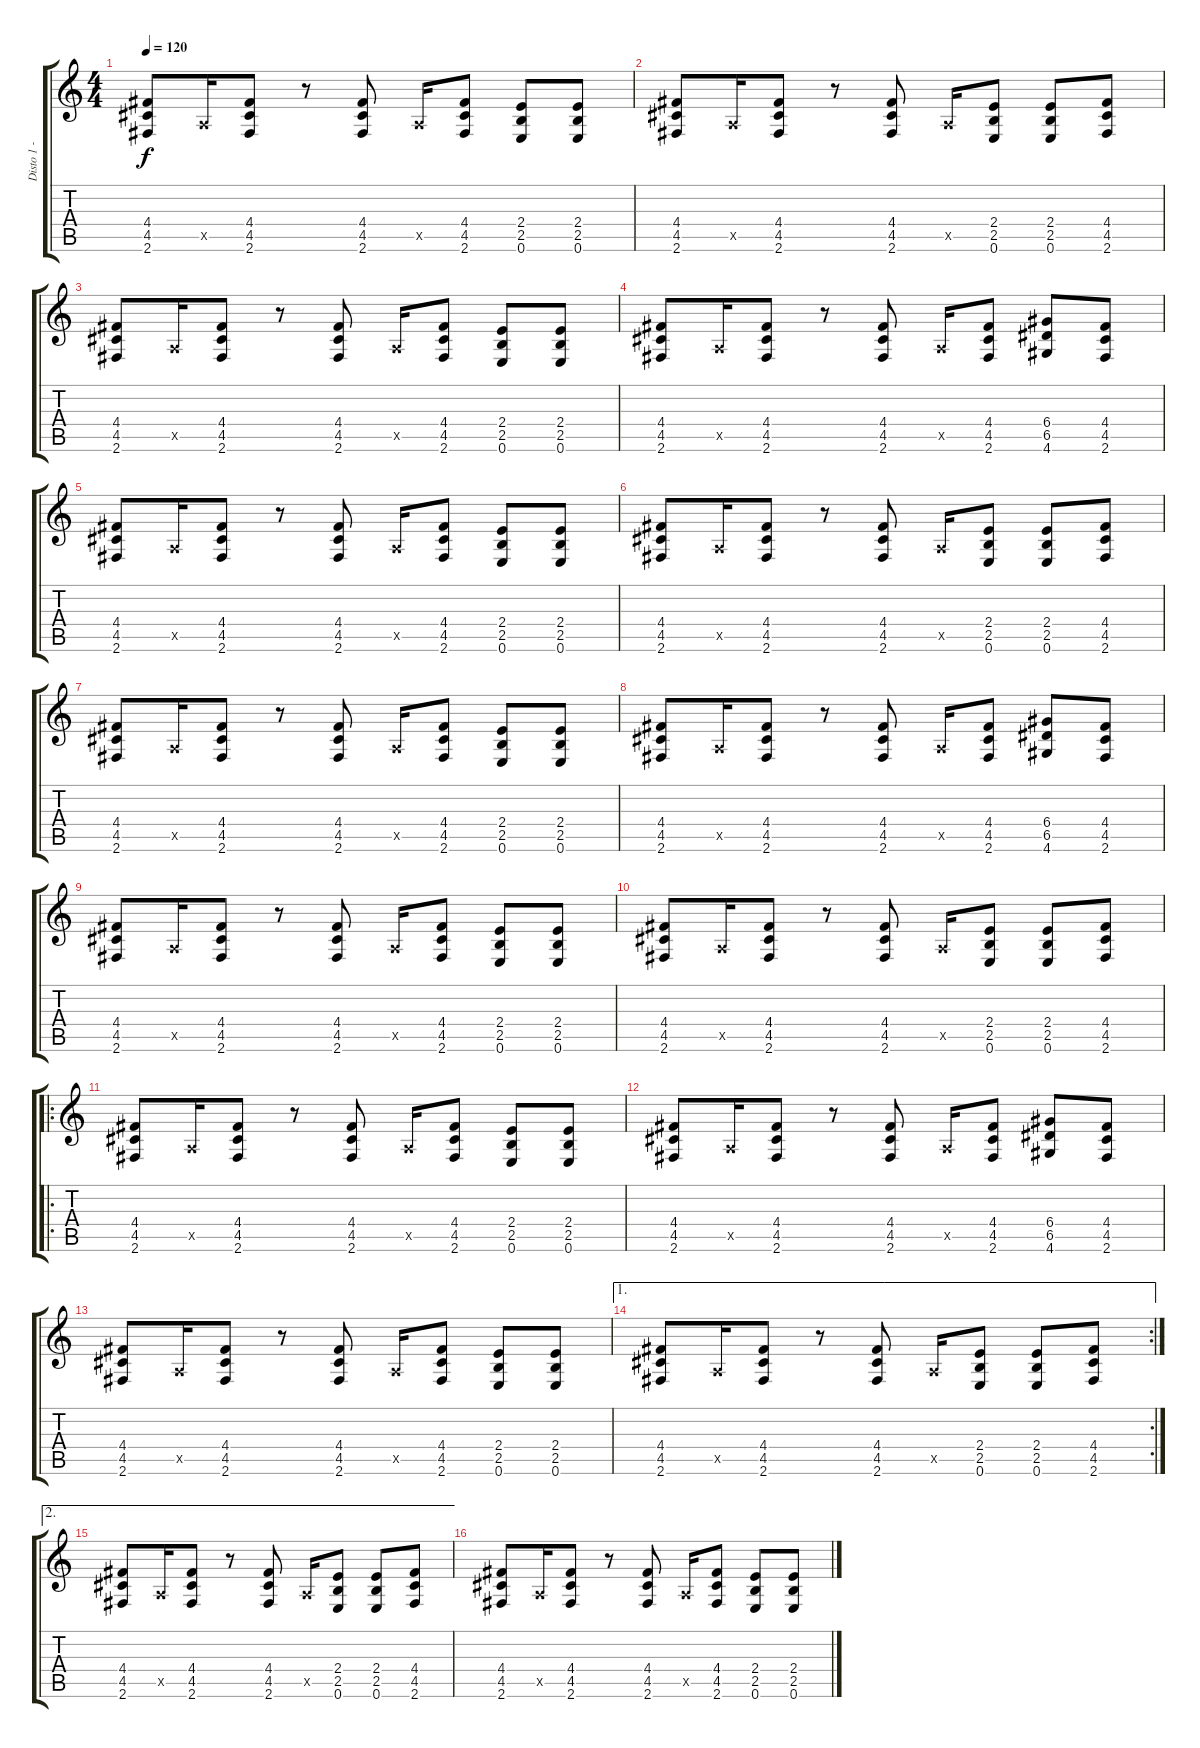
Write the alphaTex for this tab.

\track ("Disto 1 - Right" "Disto 1 - ") {instrument distortionguitar}
\staff {score tabs}
\tuning (E4 B3 G3 D3 A2 E2) {hide}
\ts (4 4)
\tempo 120
\clef g2
\ks c
(4.4 4.5 2.6).8{dy f} 0.5{x}.16 (4.4 4.5 2.6).8 r.8 (4.4 4.5 2.6).8 0.5{x}.16 (4.4 4.5 2.6).8 (2.4 2.5 0.6).8 (2.4 2.5 0.6).8 |
(4.4 4.5 2.6).8 0.5{x}.16 (4.4 4.5 2.6).8 r.8 (4.4 4.5 2.6).8 0.5{x}.16 (2.4 2.5 0.6).8 (2.4 2.5 0.6).8 (4.4 4.5 2.6).8 |
(4.4 4.5 2.6).8 0.5{x}.16 (4.4 4.5 2.6).8 r.8 (4.4 4.5 2.6).8 0.5{x}.16 (4.4 4.5 2.6).8 (2.4 2.5 0.6).8 (2.4 2.5 0.6).8 |
(4.4 4.5 2.6).8 0.5{x}.16 (4.4 4.5 2.6).8 r.8 (4.4 4.5 2.6).8 0.5{x}.16 (4.4 4.5 2.6).8 (6.4 6.5 4.6).8 (4.4 4.5 2.6).8 |
(4.4 4.5 2.6).8 0.5{x}.16 (4.4 4.5 2.6).8 r.8 (4.4 4.5 2.6).8 0.5{x}.16 (4.4 4.5 2.6).8 (2.4 2.5 0.6).8 (2.4 2.5 0.6).8 |
(4.4 4.5 2.6).8 0.5{x}.16 (4.4 4.5 2.6).8 r.8 (4.4 4.5 2.6).8 0.5{x}.16 (2.4 2.5 0.6).8 (2.4 2.5 0.6).8 (4.4 4.5 2.6).8 |
(4.4 4.5 2.6).8 0.5{x}.16 (4.4 4.5 2.6).8 r.8 (4.4 4.5 2.6).8 0.5{x}.16 (4.4 4.5 2.6).8 (2.4 2.5 0.6).8 (2.4 2.5 0.6).8 |
(4.4 4.5 2.6).8 0.5{x}.16 (4.4 4.5 2.6).8 r.8 (4.4 4.5 2.6).8 0.5{x}.16 (4.4 4.5 2.6).8 (6.4 6.5 4.6).8 (4.4 4.5 2.6).8 |
(4.4 4.5 2.6).8 0.5{x}.16 (4.4 4.5 2.6).8 r.8 (4.4 4.5 2.6).8 0.5{x}.16 (4.4 4.5 2.6).8 (2.4 2.5 0.6).8 (2.4 2.5 0.6).8 |
(4.4 4.5 2.6).8 0.5{x}.16 (4.4 4.5 2.6).8 r.8 (4.4 4.5 2.6).8 0.5{x}.16 (2.4 2.5 0.6).8 (2.4 2.5 0.6).8 (4.4 4.5 2.6).8 |
\ro
(4.4 4.5 2.6).8 0.5{x}.16 (4.4 4.5 2.6).8 r.8 (4.4 4.5 2.6).8 0.5{x}.16 (4.4 4.5 2.6).8 (2.4 2.5 0.6).8 (2.4 2.5 0.6).8 |
(4.4 4.5 2.6).8 0.5{x}.16 (4.4 4.5 2.6).8 r.8 (4.4 4.5 2.6).8 0.5{x}.16 (4.4 4.5 2.6).8 (6.4 6.5 4.6).8 (4.4 4.5 2.6).8 |
(4.4 4.5 2.6).8 0.5{x}.16 (4.4 4.5 2.6).8 r.8 (4.4 4.5 2.6).8 0.5{x}.16 (4.4 4.5 2.6).8 (2.4 2.5 0.6).8 (2.4 2.5 0.6).8 |
\ae 1
\rc 2
(4.4 4.5 2.6).8 0.5{x}.16 (4.4 4.5 2.6).8 r.8 (4.4 4.5 2.6).8 0.5{x}.16 (2.4 2.5 0.6).8 (2.4 2.5 0.6).8 (4.4 4.5 2.6).8 |
\ae 2
(4.4 4.5 2.6).8 0.5{x}.16 (4.4 4.5 2.6).8 r.8 (4.4 4.5 2.6).8 0.5{x}.16 (2.4 2.5 0.6).8 (2.4 2.5 0.6).8 (4.4 4.5 2.6).8 |
(4.4 4.5 2.6).8 0.5{x}.16 (4.4 4.5 2.6).8 r.8 (4.4 4.5 2.6).8 0.5{x}.16 (4.4 4.5 2.6).8 (2.4 2.5 0.6).8 (2.4 2.5 0.6).8
